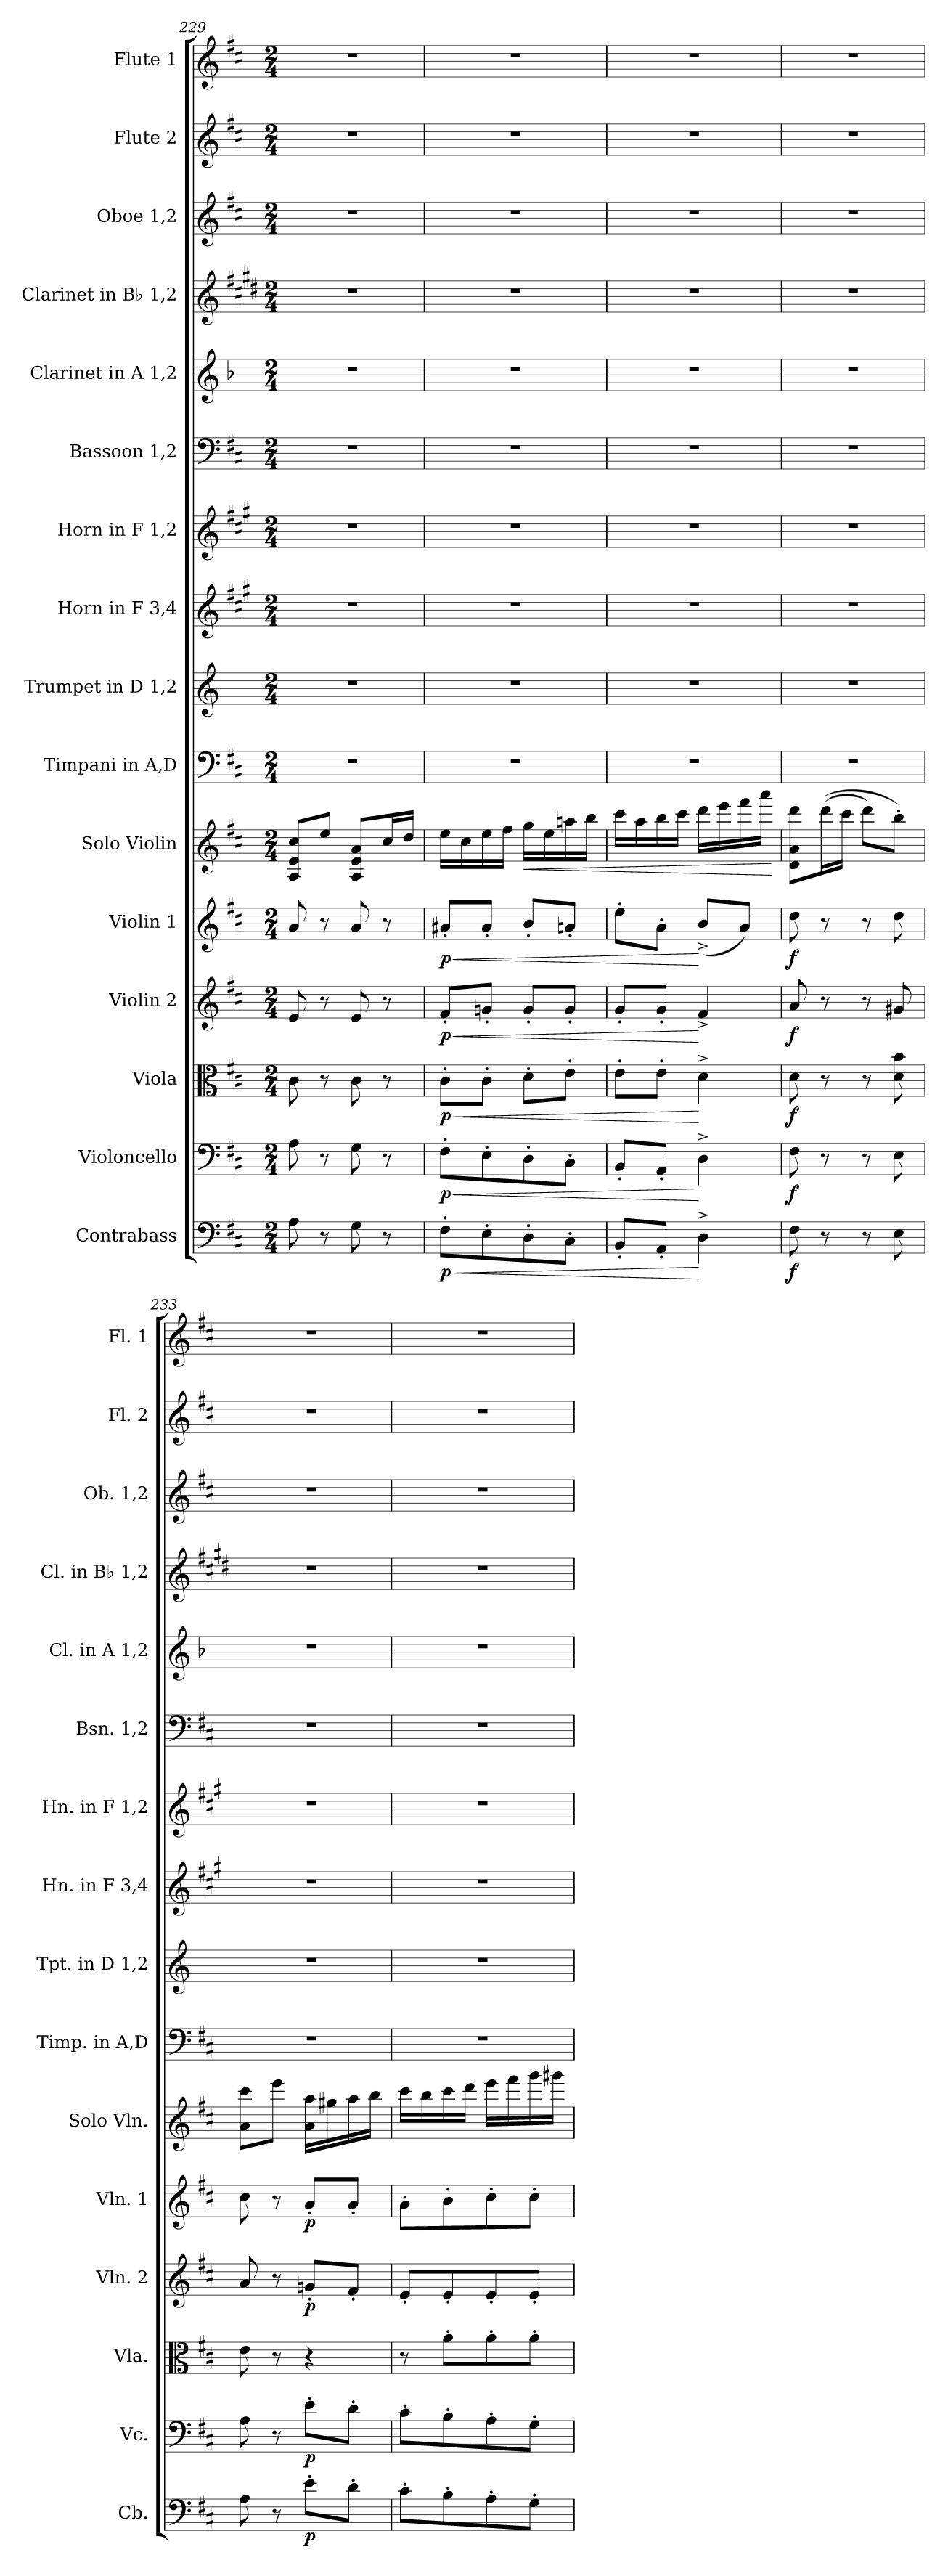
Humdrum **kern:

**kern	**dynam	**kern	**dynam	**kern	**dynam	**kern	**dynam	**kern	**dynam	**kern	**dynam	**kern	**kern	**kern	**kern	**kern	**kern	**kern	**kern	**kern	**kern
*part16	*part16	*part15	*part15	*part14	*part14	*part13	*part13	*part12	*part12	*part11	*part11	*part10	*part9	*part8	*part7	*part6	*part5	*part4	*part3	*part2	*part1
*staff16	*staff16	*staff15	*staff15	*staff14	*staff14	*staff13	*staff13	*staff12	*staff12	*staff11	*staff11	*staff10	*staff9	*staff8	*staff7	*staff6	*staff5	*staff4	*staff3	*staff2	*staff1
*I"Contrabass	*	*I"Violoncello	*	*I"Viola	*	*I"Violin 2	*	*I"Violin 1	*	*I"Solo Violin	*	*I"Timpani in A,D	*I"Trumpet in D 1,2	*I"Horn in F 3,4	*I"Horn in F 1,2	*I"Bassoon 1,2	*I"Clarinet in A 1,2	*I"Clarinet in B♭ 1,2	*I"Oboe 1,2	*I"Flute 2	*I"Flute 1
*I'Cb.	*	*I'Vc.	*	*I'Vla.	*	*I'Vln. 2	*	*I'Vln. 1	*	*I'Solo Vln.	*	*I'Timp. in A,D	*I'Tpt. in D 1,2	*I'Hn. in F 3,4	*I'Hn. in F 1,2	*I'Bsn. 1,2	*I'Cl. in A 1,2	*I'Cl. in B♭ 1,2	*I'Ob. 1,2	*I'Fl. 2	*I'Fl. 1
*clefF4	*	*clefF4	*	*clefC3	*	*clefG2	*	*clefG2	*	*clefG2	*	*clefF4	*clefG2	*clefG2	*clefG2	*clefF4	*clefG2	*clefG2	*clefG2	*clefG2	*clefG2
*ITrd7c12	*	*	*	*	*	*	*	*	*	*	*	*	*ITrd-1c-2	*ITrd4c7	*ITrd4c7	*	*ITrd2c3	*ITrd1c2	*	*	*
*k[f#c#]	*	*k[f#c#]	*	*k[f#c#]	*	*k[f#c#]	*	*k[f#c#]	*	*k[f#c#]	*	*k[f#c#]	*k[f#c#]	*k[f#c#]	*k[f#c#]	*k[f#c#]	*k[f#c#]	*k[f#c#]	*k[f#c#]	*k[f#c#]	*k[f#c#]
*M2/4	*	*M2/4	*	*M2/4	*	*M2/4	*	*M2/4	*	*M2/4	*	*M2/4	*M2/4	*M2/4	*M2/4	*M2/4	*M2/4	*M2/4	*M2/4	*M2/4	*M2/4
=229	=229	=229	=229	=229	=229	=229	=229	=229	=229	=229	=229	=229	=229	=229	=229	=229	=229	=229	=229	=229	=229
8AA\	.	8A\	.	8c#\	.	8e/	.	8a/	.	8A/ 8e/ 8cc#/L	.	2r	2r	2r	2r	2r	2r	2r	2r	2r	2r
8r	.	8r	.	8r	.	8r	.	8r	.	8ee/J	.	.	.	.	.	.	.	.	.	.	.
8GG\	.	8G\	.	8c#\	.	8e/	.	8a/	.	8A/ 8e/ 8a/L	.	.	.	.	.	.	.	.	.	.	.
8r	.	8r	.	8r	.	8r	.	8r	.	16cc#/L	.	.	.	.	.	.	.	.	.	.	.
.	.	.	.	.	.	.	.	.	.	16dd/JJ	.	.	.	.	.	.	.	.	.	.	.
!!LO:PB:g=z
=230	=230	=230	=230	=230	=230	=230	=230	=230	=230	=230	=230	=230	=230	=230	=230	=230	=230	=230	=230	=230	=230
!	!LO:HP:b	!	!LO:HP:b	!	!LO:HP:b	!	!LO:HP:b	!	!LO:HP:b	!	!	!	!	!	!	!	!	!	!	!	!
!	!LO:DY:n=1:b	!	!LO:DY:n=1:b	!	!LO:DY:n=1:b	!	!LO:DY:n=1:b	!	!LO:DY:n=1:b	!	!	!	!	!	!	!	!	!	!	!	!
8FF#'\L	< p	8F#'\L	< p	8c#'\L	< p	8f#'/L	< p	8a#X'/L	< p	16ee\LL	.	2r	2r	2r	2r	2r	2r	2r	2r	2r	2r
.	.	.	.	.	.	.	.	.	.	16cc#\	.	.	.	.	.	.	.	.	.	.	.
8EE'\	.	8E'\	.	8c#'\J	.	8gn'/J	.	8a#'/J	.	16ee\	.	.	.	.	.	.	.	.	.	.	.
.	.	.	.	.	.	.	.	.	.	16ff#\JJ	.	.	.	.	.	.	.	.	.	.	.
!	!	!	!	!	!	!	!	!	!	!	!LO:HP:b	!	!	!	!	!	!	!	!	!	!
8DD'\	.	8D'\	.	8d'\L	.	8g'/L	.	8b'/L	.	16gg\LL	<	.	.	.	.	.	.	.	.	.	.
.	.	.	.	.	.	.	.	.	.	16ee\	.	.	.	.	.	.	.	.	.	.	.
8CC#'\J	.	8C#'\J	.	8e'\J	.	8g'/J	.	8an'/J	.	16aan\	.	.	.	.	.	.	.	.	.	.	.
.	.	.	.	.	.	.	.	.	.	16bb\JJ	.	.	.	.	.	.	.	.	.	.	.
=231	=231	=231	=231	=231	=231	=231	=231	=231	=231	=231	=231	=231	=231	=231	=231	=231	=231	=231	=231	=231	=231
8BBB'/L	.	8BB'/L	.	8e'\L	.	8g'/L	.	8ee'\L	.	16ccc#\LL	.	2r	2r	2r	2r	2r	2r	2r	2r	2r	2r
.	.	.	.	.	.	.	.	.	.	16aa\	.	.	.	.	.	.	.	.	.	.	.
8AAA'/J	.	8AA'/J	.	8e'\J	.	8g'/J	.	8a'\J	.	16bb\	.	.	.	.	.	.	.	.	.	.	.
.	.	.	.	.	.	.	.	.	.	16ccc#\JJ	.	.	.	.	.	.	.	.	.	.	.
4DD^\	[	4D^\	[	4d^\	[	4f#^/	[	(<8b^/L	[	16ddd\LL	.	.	.	.	.	.	.	.	.	.	.
.	.	.	.	.	.	.	.	.	.	16eee\	.	.	.	.	.	.	.	.	.	.	.
.	.	.	.	.	.	.	.	8a/J)	.	16fff#\	.	.	.	.	.	.	.	.	.	.	.
.	.	.	.	.	.	.	.	.	.	16aaa\JJ	.	.	.	.	.	.	.	.	.	.	.
.	.	.	.	.	.	.	.	.	.	.	[	.	.	.	.	.	.	.	.	.	.
=232	=232	=232	=232	=232	=232	=232	=232	=232	=232	=232	=232	=232	=232	=232	=232	=232	=232	=232	=232	=232	=232
!	!LO:DY:b	!	!LO:DY:b	!	!LO:DY:b	!	!LO:DY:b	!	!LO:DY:b	!	!	!	!	!	!	!	!	!	!	!	!
8FF#\	f	8F#\	f	8d\	f	8a/	f	8dd\	f	8d\ 8a\ 8ddd\L	.	2r	2r	2r	2r	2r	2r	2r	2r	2r	2r
8r	.	8r	.	8r	.	8r	.	8r	.	(>(>16ddd\L	.	.	.	.	.	.	.	.	.	.	.
.	.	.	.	.	.	.	.	.	.	16ccc#\JJ	.	.	.	.	.	.	.	.	.	.	.
8r	.	8r	.	8r	.	8r	.	8r	.	8ddd\L)	.	.	.	.	.	.	.	.	.	.	.
8EE\	.	8E\	.	8d\ 8b\	.	8g#X/	.	8dd\	.	8bb'\J)	.	.	.	.	.	.	.	.	.	.	.
=233	=233	=233	=233	=233	=233	=233	=233	=233	=233	=233	=233	=233	=233	=233	=233	=233	=233	=233	=233	=233	=233
8AA\	.	8A\	.	8e\	.	8a/	.	8cc#\	.	8a\ 8ccc#\L	.	2r	2r	2r	2r	2r	2r	2r	2r	2r	2r
8r	.	8r	.	8r	.	8r	.	8r	.	8eee\J	.	.	.	.	.	.	.	.	.	.	.
!	!LO:DY:b	!	!LO:DY:b	!	!	!	!LO:DY:b	!	!LO:DY:b	!	!	!	!	!	!	!	!	!	!	!	!
8E'\L	p	8e'\L	p	4r	.	8gn'/L	p	8a'/L	p	16a\ 16aa\LL	.	.	.	.	.	.	.	.	.	.	.
.	.	.	.	.	.	.	.	.	.	16gg#X\	.	.	.	.	.	.	.	.	.	.	.
8D'\J	.	8d'\J	.	.	.	8f#'/J	.	8a'/J	.	16aa\	.	.	.	.	.	.	.	.	.	.	.
.	.	.	.	.	.	.	.	.	.	16bb\JJ	.	.	.	.	.	.	.	.	.	.	.
=234	=234	=234	=234	=234	=234	=234	=234	=234	=234	=234	=234	=234	=234	=234	=234	=234	=234	=234	=234	=234	=234
8C#'\L	.	8c#'\L	.	8r	.	8e'/L	.	8a'\L	.	16ccc#\LL	.	2r	2r	2r	2r	2r	2r	2r	2r	2r	2r
.	.	.	.	.	.	.	.	.	.	16bb\	.	.	.	.	.	.	.	.	.	.	.
8BB'\	.	8B'\	.	8a'\L	.	8e'/	.	8b'\	.	16ccc#\	.	.	.	.	.	.	.	.	.	.	.
.	.	.	.	.	.	.	.	.	.	16ddd\JJ	.	.	.	.	.	.	.	.	.	.	.
8AA'\	.	8A'\	.	8a'\	.	8e'/	.	8cc#'\	.	16eee\LL	.	.	.	.	.	.	.	.	.	.	.
.	.	.	.	.	.	.	.	.	.	16fff#\	.	.	.	.	.	.	.	.	.	.	.
8GG'\J	.	8G'\J	.	8a'\J	.	8e'/J	.	8cc#'\J	.	16ggg\	.	.	.	.	.	.	.	.	.	.	.
.	.	.	.	.	.	.	.	.	.	16ggg#X\JJ	.	.	.	.	.	.	.	.	.	.	.
=	=	=	=	=	=	=	=	=	=	=	=	=	=	=	=	=	=	=	=	=	=
*-	*-	*-	*-	*-	*-	*-	*-	*-	*-	*-	*-	*-	*-	*-	*-	*-	*-	*-	*-	*-	*-
